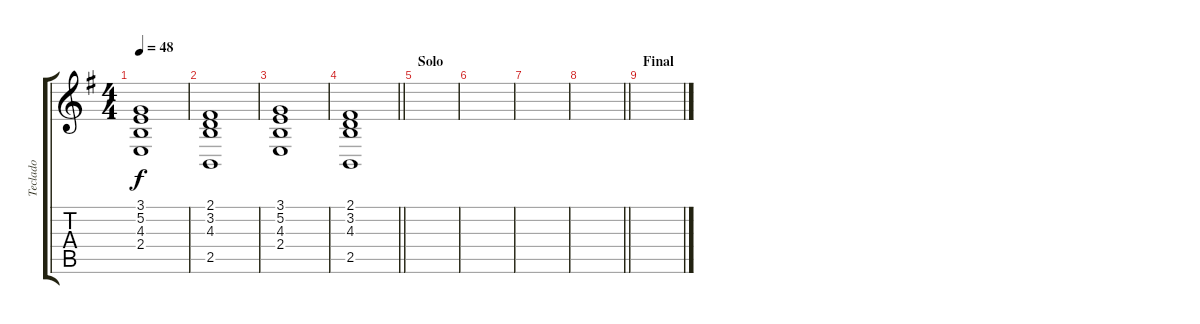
\track ("Teclado" "Teclado") {instrument pad2warm}
\staff {score tabs}
\tuning (E4 B3 G3 D3 A2 E2) {hide}
\ts (4 4)
\tempo 48
\clef g2
\ks g
(3.1 5.2 4.3 2.4).1{dy f} |
(2.1 3.2 4.3 2.5).1 |
(3.1 5.2 4.3 2.4).1 |
\barLineRight lightlight
(2.1 3.2 4.3 2.5).1 |
\section ("" "Solo")
|
|
|
\barLineRight lightlight
|
\section ("" "Final")
